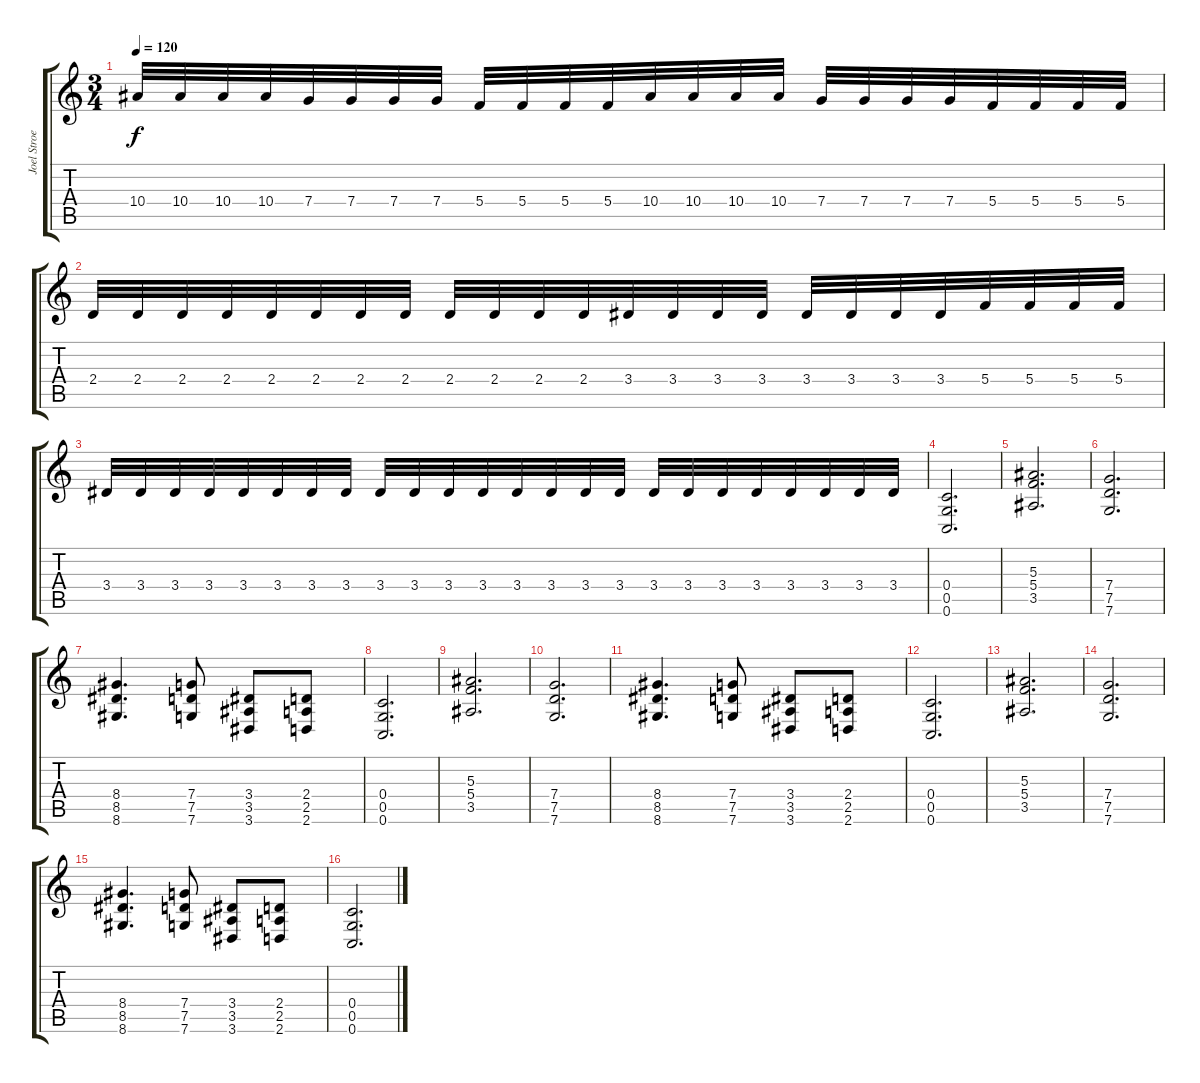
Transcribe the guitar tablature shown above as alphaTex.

\track ("Joel Stroetzel Rhythm" "Joel Stroe") {instrument distortionguitar}
\staff {score tabs}
\tuning (D4 A3 F3 C3 G2 C2) {hide}
\ts (3 4)
\tempo 120
\clef g2
\ks c
10.4.32{dy f} 10.4.32 10.4.32 10.4.32 7.4.32 7.4.32 7.4.32 7.4.32 5.4.32 5.4.32 5.4.32 5.4.32 10.4.32 10.4.32 10.4.32 10.4.32 7.4.32 7.4.32 7.4.32 7.4.32 5.4.32 5.4.32 5.4.32 5.4.32 |
2.4.32 2.4.32 2.4.32 2.4.32 2.4.32 2.4.32 2.4.32 2.4.32 2.4.32 2.4.32 2.4.32 2.4.32 3.4.32 3.4.32 3.4.32 3.4.32 3.4.32 3.4.32 3.4.32 3.4.32 5.4.32 5.4.32 5.4.32 5.4.32 |
3.4.32 3.4.32 3.4.32 3.4.32 3.4.32 3.4.32 3.4.32 3.4.32 3.4.32 3.4.32 3.4.32 3.4.32 3.4.32 3.4.32 3.4.32 3.4.32 3.4.32 3.4.32 3.4.32 3.4.32 3.4.32 3.4.32 3.4.32 3.4.32 |
(0.4 0.5 0.6).2{d} |
(5.3 5.4 3.5).2{d} |
(7.4 7.5 7.6).2{d} |
(8.4 8.5 8.6).4{d} (7.4 7.5 7.6).8 (3.4 3.5 3.6).8 (2.4 2.5 2.6).8 |
(0.4 0.5 0.6).2{d} |
(5.3 5.4 3.5).2{d} |
(7.4 7.5 7.6).2{d} |
(8.4 8.5 8.6).4{d} (7.4 7.5 7.6).8 (3.4 3.5 3.6).8 (2.4 2.5 2.6).8 |
(0.4 0.5 0.6).2{d} |
(5.3 5.4 3.5).2{d} |
(7.4 7.5 7.6).2{d} |
(8.4 8.5 8.6).4{d} (7.4 7.5 7.6).8 (3.4 3.5 3.6).8 (2.4 2.5 2.6).8 |
(0.4 0.5 0.6).2{d}
